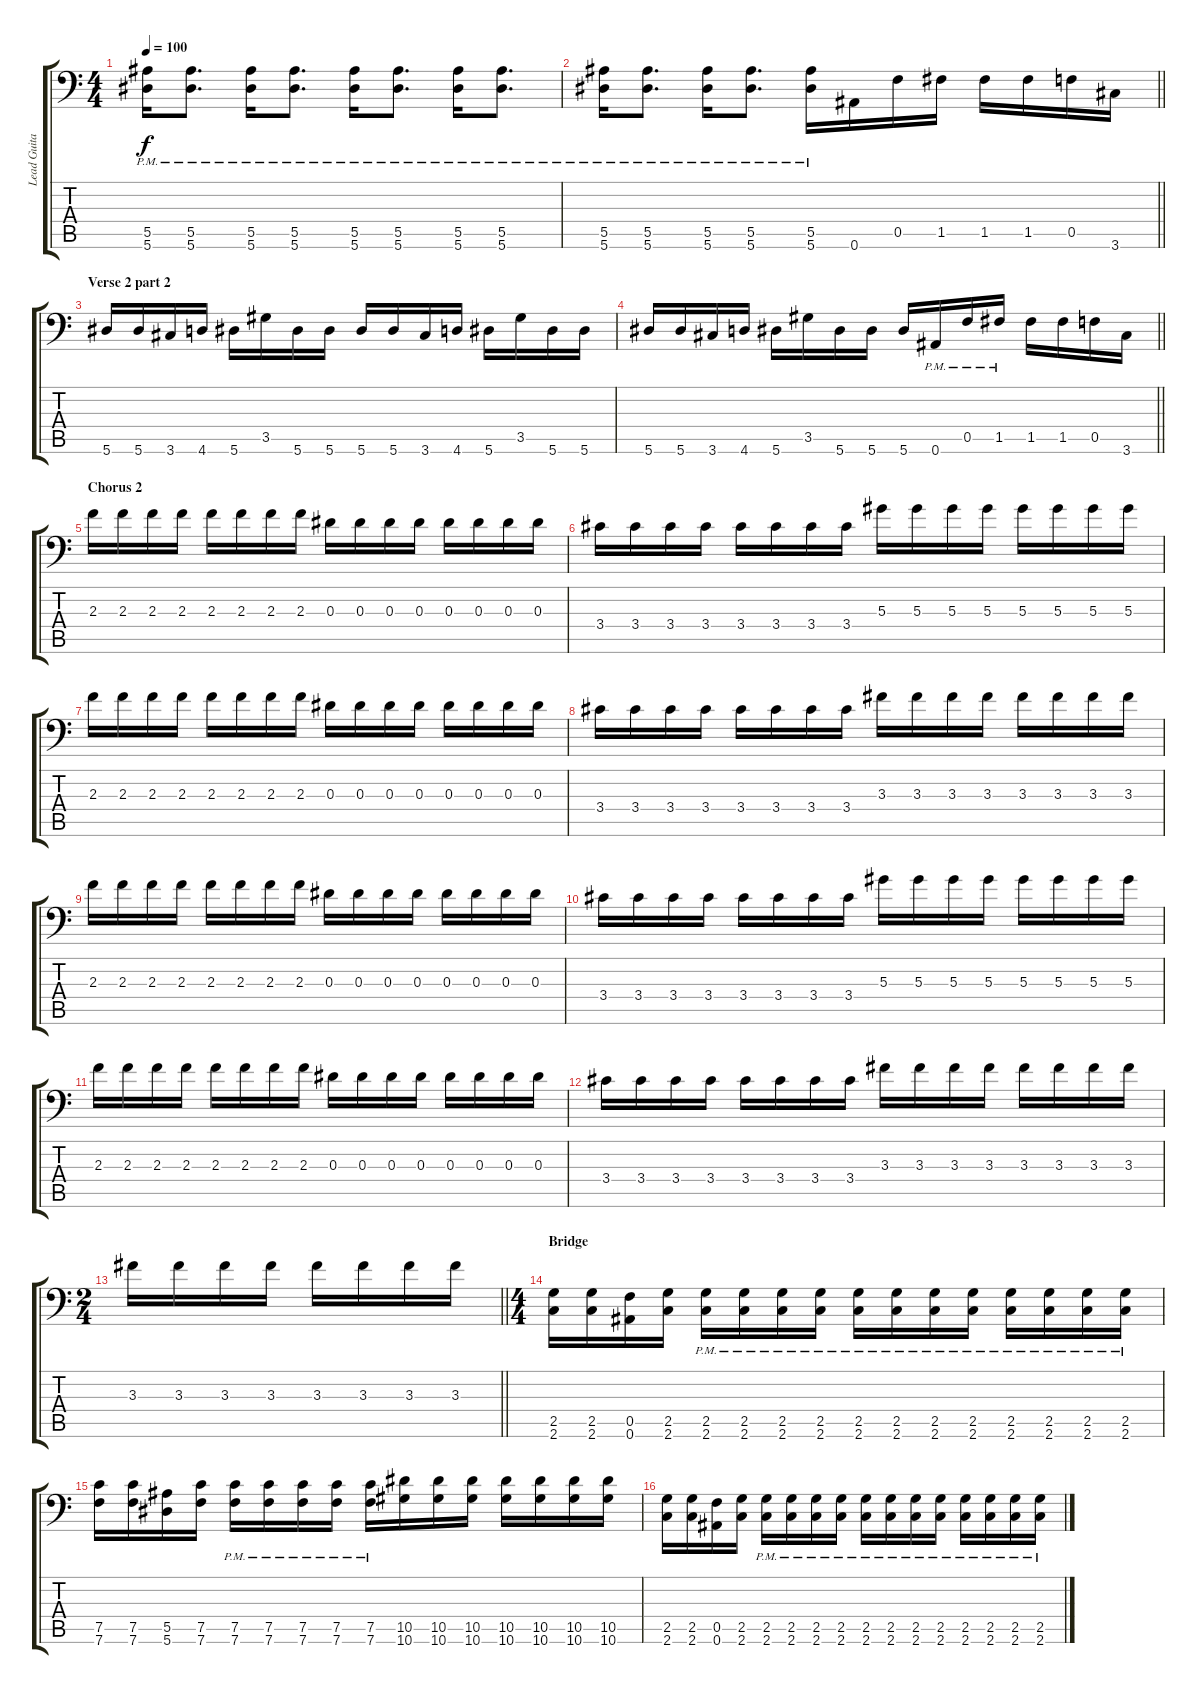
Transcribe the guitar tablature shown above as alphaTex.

\track ("Lead Guitar +" "Lead Guita") {instrument overdrivenguitar}
\staff {score tabs}
\tuning (C4 G3 Eb3 Bb2 F2 Bb1) {hide}
\ts (4 4)
\tempo 100
\clef f4
\ks c
(5.5{pm} 5.6{pm}).16{dy f} (5.5{pm} 5.6{pm}).8{d} (5.5{pm} 5.6{pm}).16 (5.5{pm} 5.6{pm}).8{d} (5.5{pm} 5.6{pm}).16 (5.5{pm} 5.6{pm}).8{d} (5.5{pm} 5.6{pm}).16 (5.5{pm} 5.6{pm}).8{d} |
\barLineRight lightlight
(5.5{pm} 5.6{pm}).16 (5.5{pm} 5.6{pm}).8{d} (5.5{pm} 5.6{pm}).16 (5.5{pm} 5.6{pm}).8{d} (5.5{pm} 5.6{pm}).16 0.6.16 0.5.16 1.5.16 1.5.16 1.5.16 0.5.16 3.6.16 |
\section ("" "Verse 2 part 2")
5.6.16 5.6.16 3.6.16 4.6.16 5.6.16 3.5.16 5.6.16 5.6.16 5.6.16 5.6.16 3.6.16 4.6.16 5.6.16 3.5.16 5.6.16 5.6.16 |
\barLineRight lightlight
5.6.16 5.6.16 3.6.16 4.6.16 5.6.16 3.5.16 5.6.16 5.6.16 5.6.16 0.6{pm}.16 0.5{pm}.16 1.5{pm}.16 1.5.16 1.5.16 0.5.16 3.6.16 |
\section ("" "Chorus 2")
2.3.16 2.3.16 2.3.16 2.3.16 2.3.16 2.3.16 2.3.16 2.3.16 0.3.16 0.3.16 0.3.16 0.3.16 0.3.16 0.3.16 0.3.16 0.3.16 |
3.4.16 3.4.16 3.4.16 3.4.16 3.4.16 3.4.16 3.4.16 3.4.16 5.3.16 5.3.16 5.3.16 5.3.16 5.3.16 5.3.16 5.3.16 5.3.16 |
2.3.16 2.3.16 2.3.16 2.3.16 2.3.16 2.3.16 2.3.16 2.3.16 0.3.16 0.3.16 0.3.16 0.3.16 0.3.16 0.3.16 0.3.16 0.3.16 |
3.4.16 3.4.16 3.4.16 3.4.16 3.4.16 3.4.16 3.4.16 3.4.16 3.3.16 3.3.16 3.3.16 3.3.16 3.3.16 3.3.16 3.3.16 3.3.16 |
2.3.16 2.3.16 2.3.16 2.3.16 2.3.16 2.3.16 2.3.16 2.3.16 0.3.16 0.3.16 0.3.16 0.3.16 0.3.16 0.3.16 0.3.16 0.3.16 |
3.4.16 3.4.16 3.4.16 3.4.16 3.4.16 3.4.16 3.4.16 3.4.16 5.3.16 5.3.16 5.3.16 5.3.16 5.3.16 5.3.16 5.3.16 5.3.16 |
2.3.16 2.3.16 2.3.16 2.3.16 2.3.16 2.3.16 2.3.16 2.3.16 0.3.16 0.3.16 0.3.16 0.3.16 0.3.16 0.3.16 0.3.16 0.3.16 |
3.4.16 3.4.16 3.4.16 3.4.16 3.4.16 3.4.16 3.4.16 3.4.16 3.3.16 3.3.16 3.3.16 3.3.16 3.3.16 3.3.16 3.3.16 3.3.16 |
\ts (2 4)
\barLineRight lightlight
3.3.16 3.3.16 3.3.16 3.3.16 3.3.16 3.3.16 3.3.16 3.3.16 |
\ts (4 4)
\section ("" "Bridge")
(2.5 2.6).16 (2.5 2.6).16 (0.5 0.6).16 (2.5 2.6).16 (2.5{pm} 2.6{pm}).16 (2.5{pm} 2.6{pm}).16 (2.5{pm} 2.6{pm}).16 (2.5{pm} 2.6{pm}).16 (2.5{pm} 2.6{pm}).16 (2.5{pm} 2.6{pm}).16 (2.5{pm} 2.6{pm}).16 (2.5{pm} 2.6{pm}).16 (2.5{pm} 2.6{pm}).16 (2.5{pm} 2.6{pm}).16 (2.5{pm} 2.6{pm}).16 (2.5{pm} 2.6{pm}).16 |
(7.5 7.6).16 (7.5 7.6).16 (5.5 5.6).16 (7.5 7.6).16 (7.5{pm} 7.6{pm}).16 (7.5{pm} 7.6{pm}).16 (7.5{pm} 7.6{pm}).16 (7.5{pm} 7.6{pm}).16 (7.5{pm} 7.6{pm}).16 (10.5 10.6).16 (10.5 10.6).16 (10.5 10.6).16 (10.5 10.6).16 (10.5 10.6).16 (10.5 10.6).16 (10.5 10.6).16 |
(2.5 2.6).16 (2.5 2.6).16 (0.5 0.6).16 (2.5 2.6).16 (2.5{pm} 2.6{pm}).16 (2.5{pm} 2.6{pm}).16 (2.5{pm} 2.6{pm}).16 (2.5{pm} 2.6{pm}).16 (2.5{pm} 2.6{pm}).16 (2.5{pm} 2.6{pm}).16 (2.5{pm} 2.6{pm}).16 (2.5{pm} 2.6{pm}).16 (2.5{pm} 2.6{pm}).16 (2.5{pm} 2.6{pm}).16 (2.5{pm} 2.6{pm}).16 (2.5{pm} 2.6{pm}).16
